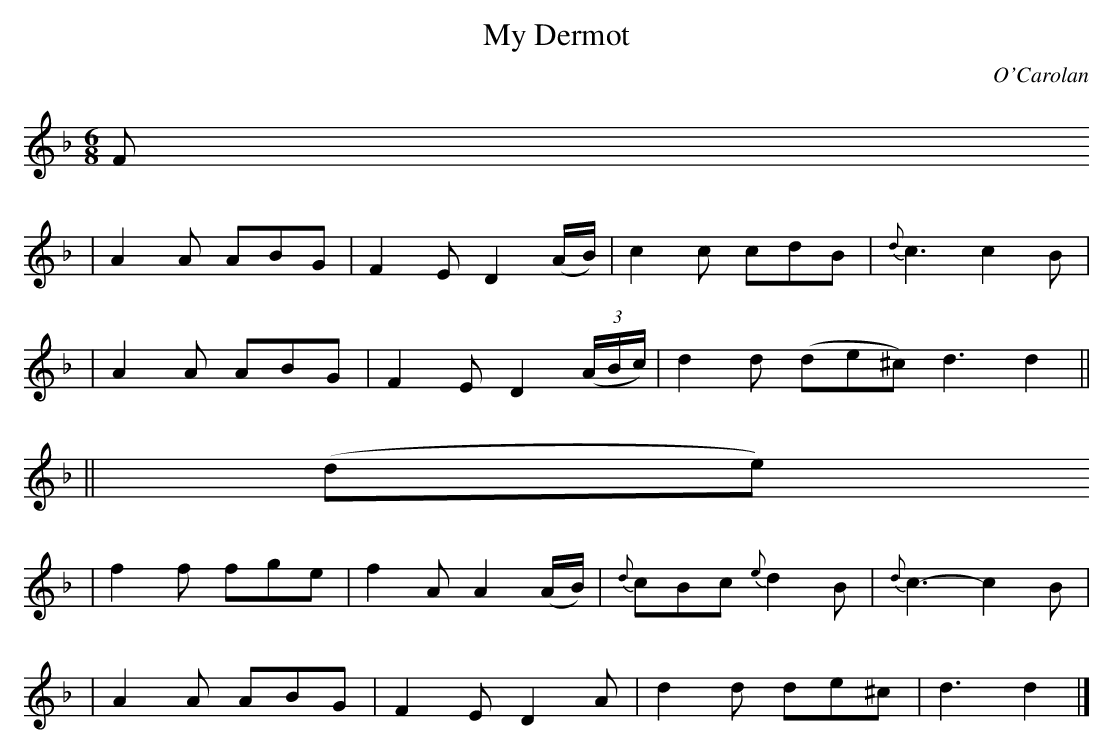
X:1
T: My Dermot
C: O'Carolan
M: 6/8
L: 1/8
K: Dm
F
| A2A ABG | F2E D2(A/B/) | c2c cdB | {d}c3 c2B |
| A2A ABG | F2E D2((3A/B/c/) | d2d (de^c) d3 d2 ||
|| (de)
| f2f fge | f2A A2(A/B/) | {d}cBc {e}d2B | {d}c3- c2B |
| A2A ABG | F2E D2A | d2d de^c | d3 d2 |]
